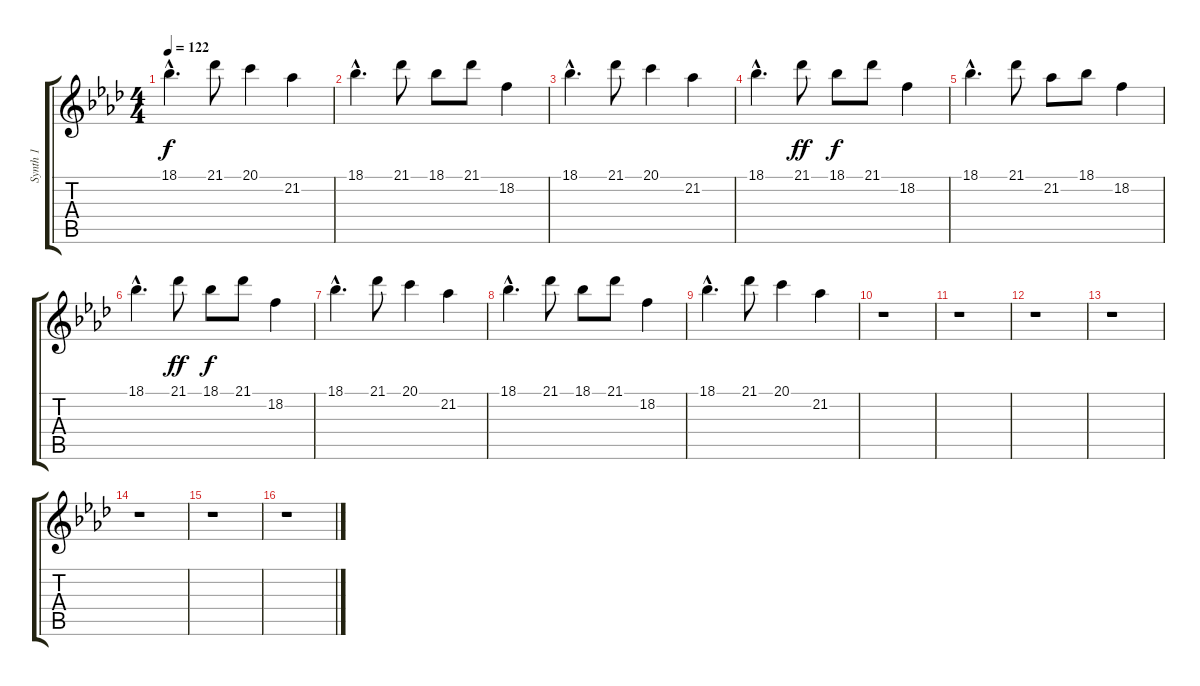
\track ("Synth 1" "Synth 1") {instrument pad7halo}
\staff {score tabs}
\tuning (E4 B3 G3 D3 A2 E2) {hide}
\ts (4 4)
\tempo 122
\clef g2
\ks ab
18.1{hac}.4{d dy f} 21.1.8 20.1.4 21.2.4 |
18.1{hac}.4{d} 21.1.8 18.1.8 21.1.8 18.2.4 |
18.1{hac}.4{d} 21.1.8 20.1.4 21.2.4 |
18.1{hac}.4{d} 21.1.8{dy ff} 18.1.8{dy f} 21.1.8 18.2.4 |
18.1{hac}.4{d} 21.1.8 21.2.8 18.1.8 18.2.4 |
18.1{hac}.4{d} 21.1.8{dy ff} 18.1.8{dy f} 21.1.8 18.2.4 |
18.1{hac}.4{d} 21.1.8 20.1.4 21.2.4 |
18.1{hac}.4{d} 21.1.8 18.1.8 21.1.8 18.2.4 |
18.1{hac}.4{d} 21.1.8 20.1.4 21.2.4 |
r.1 |
r.1 |
r.1 |
r.1 |
r.1 |
r.1 |
r.1
